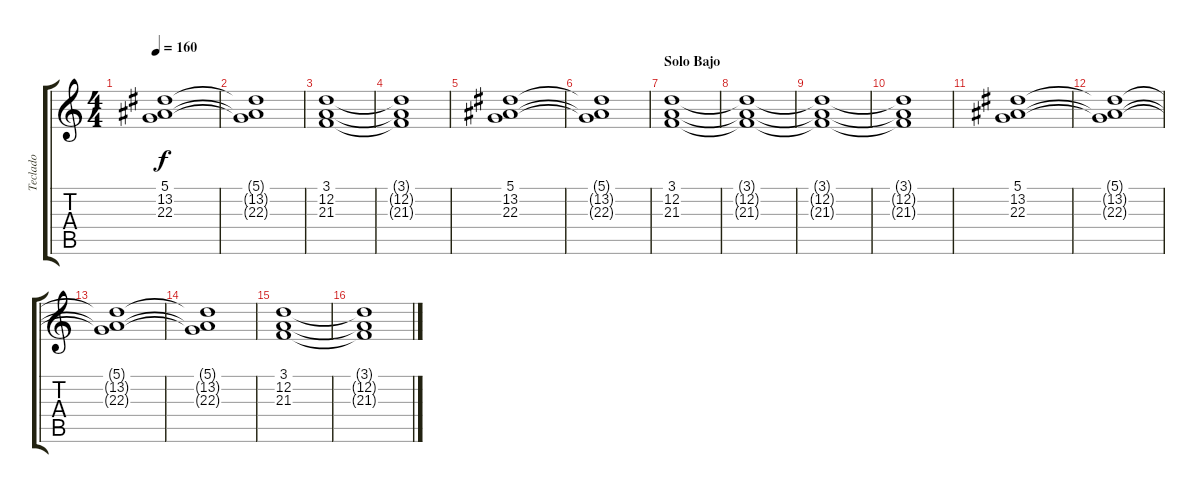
\track ("Teclado" "Teclado") {instrument stringensemble1}
\staff {score tabs}
\tuning (D4 A3 F3 C3 G2 D2) {hide}
\ts (4 4)
\tempo 160
\clef g2
\ks c
(5.1 13.2 22.3).1{dy f} |
(5.1{t} 13.2{t} 22.3{t}).1 |
(3.1 12.2 21.3).1 |
(3.1{t} 12.2{t} 21.3{t}).1 |
(5.1 13.2 22.3).1 |
(5.1{t} 13.2{t} 22.3{t}).1 |
\section ("" "Solo Bajo")
(3.1 12.2 21.3).1 |
(3.1{t} 12.2{t} 21.3{t}).1 |
(3.1{t} 12.2{t} 21.3{t}).1 |
(3.1{t} 12.2{t} 21.3{t}).1 |
(5.1 13.2 22.3).1 |
(5.1{t} 13.2{t} 22.3{t}).1 |
(5.1{t} 13.2{t} 22.3{t}).1 |
(5.1{t} 13.2{t} 22.3{t}).1 |
(3.1 12.2 21.3).1 |
(3.1{t} 12.2{t} 21.3{t}).1
